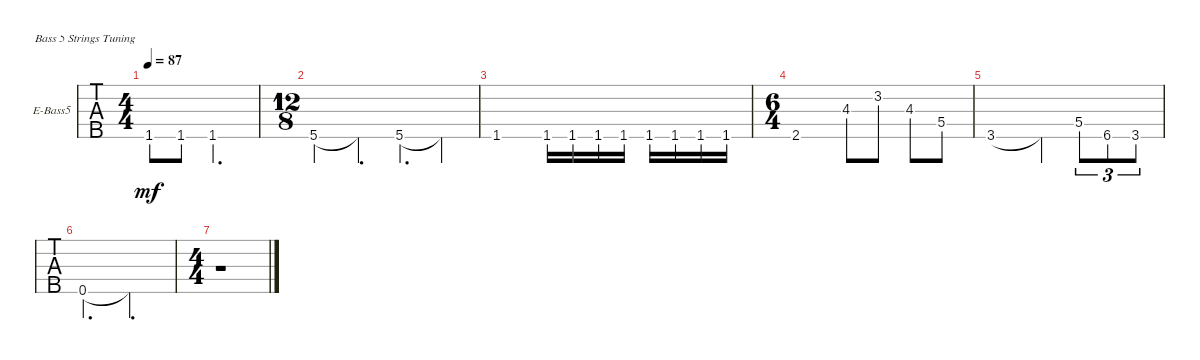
\defaultSystemsLayout 4
\bracketExtendMode groupsimilarinstruments
\firstSystemTrackNameOrientation horizontal
\otherSystemsTrackNameOrientation horizontal
\track ("Electric Bass" "E-Bass5") {instrument electricbassfinger}
\staff {tabs}
\tuning (G2 D2 A1 E1 B0)
\ts (4 4)
\tempo 87
\clef f4
\ks c
1.5.8{dy mf} 1.5.8 1.5.2{d} |
\ts (12 8)
5.5.2 5.5{t}.4{d} 5.5.4{d} 5.5{t}.4 |
1.5.1 1.5.16 1.5.16{beam merge} 1.5.16 1.5.16{beam split} 1.5.16 1.5.16 1.5.16 1.5.16 |
\ts (6 4)
2.5.1 4.3.8 3.2.8 4.3.8 5.4.8 |
3.5.1 3.5{t}.4 5.4.8{tu (3 2)} 6.5.8{tu (3 2)} 3.5.8{tu (3 2)} |
0.5.2{d} 0.5{t}.2{d} |
\ts (4 4)
r.1
